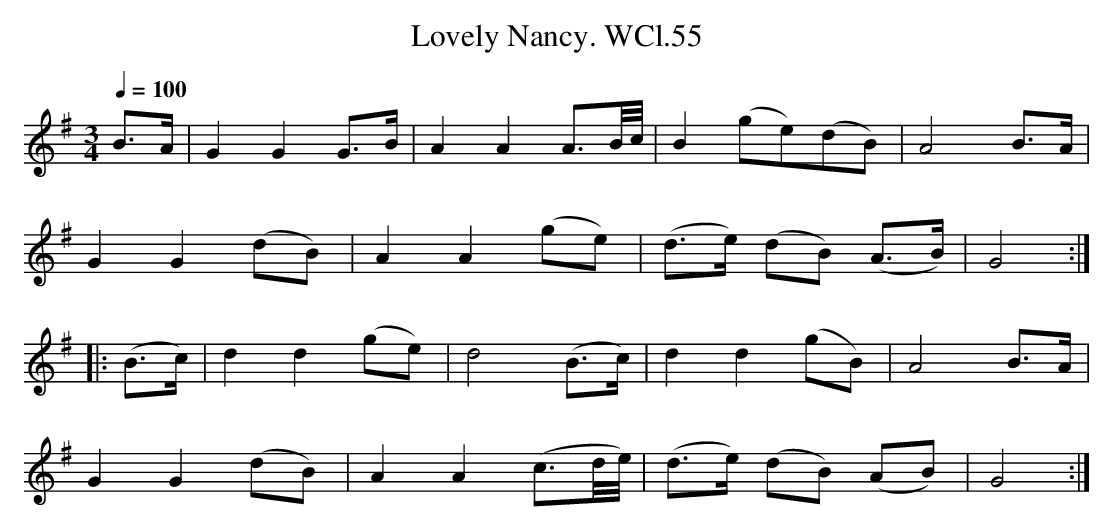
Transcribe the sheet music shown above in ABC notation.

X:1
T:Lovely Nancy. WCl.55
M:3/4
L:1/8
Q:1/4=100
K:G
B>A|G2G2G>B|A2A2A3/2B/4c/4|B2 (ge)(dB)|A4 B>A|
G2G2(dB)|A2A2(ge)|(d>e) (dB) (A>B)|G4:|
|:(B>c)|d2d2 (ge)|d4 (B>c)|d2d2(gB)|A4 B>A|
G2G2 (dB)|A2A2 (c3/2d/4e/4)|(d>e) (dB) (AB)|G4:|
